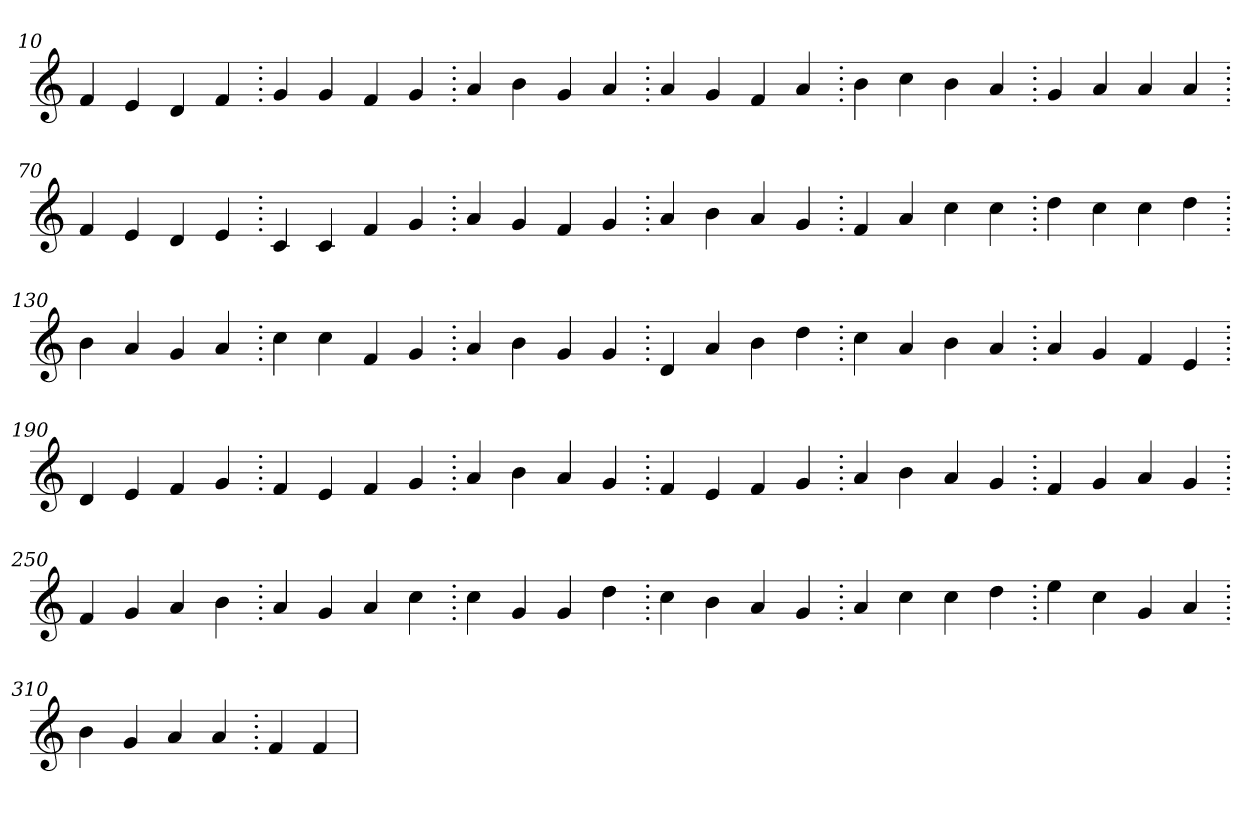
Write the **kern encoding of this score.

**kern
*part1
*staff1
*clefG2
=10.
4f
4e
4d
4f
=20.
4g
4g
4f
4g
=30.
4a
4b
4g
4a
=40.
4a
4g
4f
4a
=50.
4b
4cc
4b
4a
=60.
4g
4a
4a
4a
=70.
4f
4e
4d
4e
=80.
4c
4c
4f
4g
=90.
4a
4g
4f
4g
=100.
4a
4b
4a
4g
=110.
4f
4a
4cc
4cc
=120.
4dd
4cc
4cc
4dd
=130.
4b
4a
4g
4a
=140.
4cc
4cc
4f
4g
=150.
4a
4b
4g
4g
=160.
4d
4a
4b
4dd
=170.
4cc
4a
4b
4a
=180.
4a
4g
4f
4e
=190.
4d
4e
4f
4g
=200.
4f
4e
4f
4g
=210.
4a
4b
4a
4g
=220.
4f
4e
4f
4g
=230.
4a
4b
4a
4g
=240.
4f
4g
4a
4g
=250.
4f
4g
4a
4b
=260.
4a
4g
4a
4cc
=270.
4cc
4g
4g
4dd
=280.
4cc
4b
4a
4g
=290.
4a
4cc
4cc
4dd
=300.
4ee
4cc
4g
4a
=310.
4b
4g
4a
4a
=320.
4f
4f
=
*-
